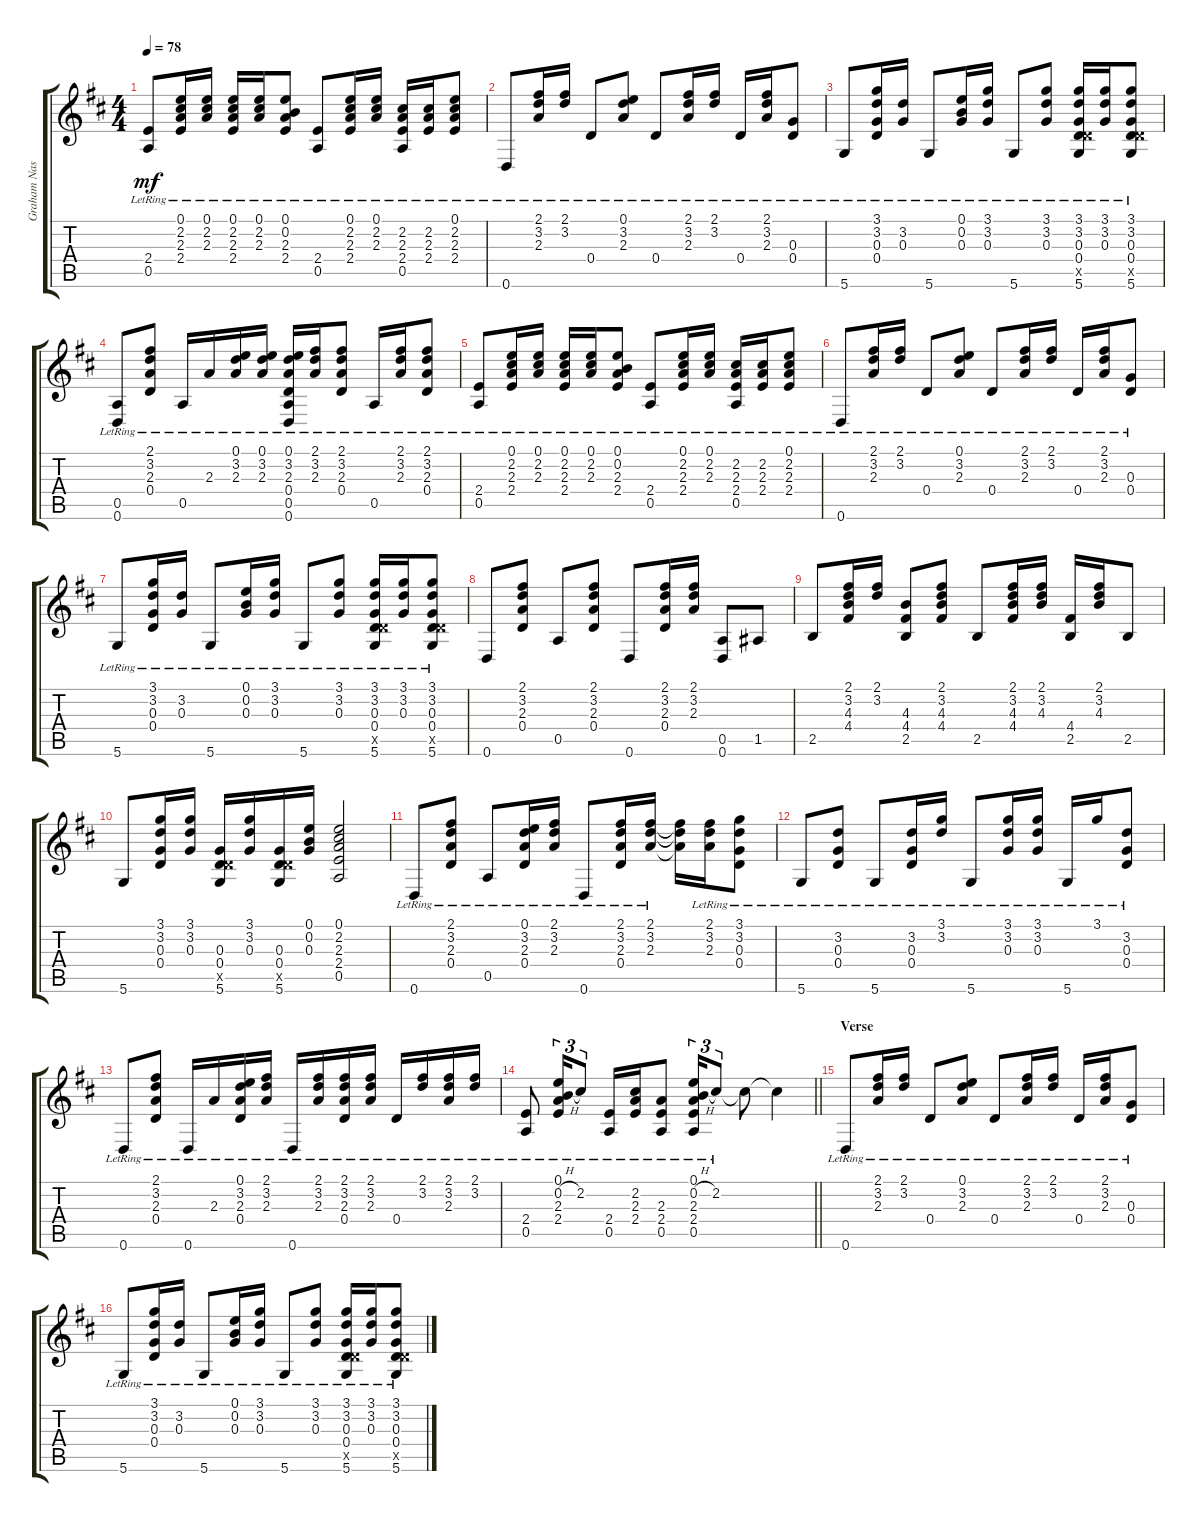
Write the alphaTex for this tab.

\track ("Graham Nash (rhy.)" "Graham Nas") {instrument acousticguitarsteel}
\staff {score tabs}
\tuning (E4 B3 G3 D3 A2 D2) {hide}
\ts (4 4)
\tempo 78
\clef g2
\ks d
(2.4{lr} 0.5{lr}).8{dy mf} (0.1{lr} 2.2{lr} 2.3{lr} 2.4{lr}).16 (0.1{lr} 2.2{lr} 2.3{lr}).16 (0.1{lr} 2.2{lr} 2.3{lr} 2.4{lr}).16 (0.1{lr} 2.2{lr} 2.3{lr}).16 (0.1{lr} 0.2{lr} 2.3{lr} 2.4{lr}).8 (2.4{lr} 0.5{lr}).8 (0.1{lr} 2.2{lr} 2.3{lr} 2.4{lr}).16 (0.1{lr} 2.2{lr} 2.3{lr}).16 (2.2{lr} 2.3{lr} 2.4{lr} 0.5{lr}).16 (2.2{lr} 2.3{lr} 2.4{lr}).16 (0.1{lr} 2.2{lr} 2.3{lr} 2.4{lr}).8 |
0.6{lr}.8 (2.1{lr} 3.2{lr} 2.3{lr}).16 (2.1{lr} 3.2{lr}).16 0.4{lr}.8 (0.1{lr} 3.2{lr} 2.3{lr}).8{beam split} 0.4{lr}.8{beam merge} (2.1{lr} 3.2{lr} 2.3{lr}).16 (2.1{lr} 3.2{lr}).16{beam split} 0.4{lr}.16{beam merge} (2.1{lr} 3.2{lr} 2.3{lr}).16 (0.3{lr} 0.4{lr}).8 |
5.6{lr}.8 (3.1{lr} 3.2{lr} 0.3{lr} 0.4{lr}).16 (3.2{lr} 0.3{lr}).16 5.6{lr}.8 (0.1{lr} 0.2{lr} 0.3{lr}).16 (3.1{lr} 3.2{lr} 0.3{lr}).16 5.6{lr}.8 (3.1{lr} 3.2{lr} 0.3{lr}).8 (3.1{lr} 3.2{lr} 0.3{lr} 0.4{lr} 5.5{x} 5.6{lr}).16 (3.1{lr} 3.2{lr} 0.3{lr}).16 (3.1{lr} 3.2{lr} 0.3{lr} 0.4{lr} 5.5{x} 5.6{lr}).8 |
(0.5{lr} 0.6{lr}).8 (2.1{lr} 3.2{lr} 2.3{lr} 0.4{lr}).8 0.5{lr}.16 2.3{lr}.16 (0.1{lr} 3.2{lr} 2.3{lr}).16 (0.1{lr} 3.2{lr} 2.3{lr}).16 (0.1{lr} 3.2{lr} 2.3{lr} 0.4{lr} 0.5{lr} 0.6{lr}).16 (2.1{lr} 3.2{lr} 2.3{lr}).16 (2.1{lr} 3.2{lr} 2.3{lr} 0.4{lr}).8 0.5{lr}.16 (2.1{lr} 3.2{lr} 2.3{lr}).16 (2.1{lr} 3.2{lr} 2.3{lr} 0.4{lr}).8 |
(2.4{lr} 0.5{lr}).8 (0.1{lr} 2.2{lr} 2.3{lr} 2.4{lr}).16 (0.1{lr} 2.2{lr} 2.3{lr}).16 (0.1{lr} 2.2{lr} 2.3{lr} 2.4{lr}).16 (0.1{lr} 2.2{lr} 2.3{lr}).16 (0.1{lr} 0.2{lr} 2.3{lr} 2.4{lr}).8 (2.4{lr} 0.5{lr}).8 (0.1{lr} 2.2{lr} 2.3{lr} 2.4{lr}).16 (0.1{lr} 2.2{lr} 2.3{lr}).16 (2.2{lr} 2.3{lr} 2.4{lr} 0.5{lr}).16 (2.2{lr} 2.3{lr} 2.4{lr}).16 (0.1{lr} 2.2{lr} 2.3{lr} 2.4{lr}).8 |
0.6{lr}.8 (2.1{lr} 3.2{lr} 2.3{lr}).16 (2.1{lr} 3.2{lr}).16 0.4{lr}.8 (0.1{lr} 3.2{lr} 2.3{lr}).8{beam split} 0.4{lr}.8{beam merge} (2.1{lr} 3.2{lr} 2.3{lr}).16 (2.1{lr} 3.2{lr}).16{beam split} 0.4{lr}.16{beam merge} (2.1{lr} 3.2{lr} 2.3{lr}).16 (0.3{lr} 0.4{lr}).8 |
5.6{lr}.8 (3.1{lr} 3.2{lr} 0.3{lr} 0.4{lr}).16 (3.2{lr} 0.3{lr}).16 5.6{lr}.8 (0.1{lr} 0.2{lr} 0.3{lr}).16 (3.1{lr} 3.2{lr} 0.3{lr}).16 5.6{lr}.8 (3.1{lr} 3.2{lr} 0.3{lr}).8 (3.1{lr} 3.2{lr} 0.3{lr} 0.4{lr} 5.5{x} 5.6{lr}).16 (3.1{lr} 3.2{lr} 0.3{lr}).16 (3.1{lr} 3.2{lr} 0.3{lr} 0.4{lr} 5.5{x} 5.6{lr}).8 |
0.6.8 (2.1 3.2 2.3 0.4).8 0.5.8 (2.1 3.2 2.3 0.4).8 0.6.8 (2.1 3.2 2.3 0.4).16 (2.1 3.2 2.3).16 (0.5 0.6).8 1.5.8 |
2.5.8 (2.1 3.2 4.3 4.4).16 (2.1 3.2).16 (4.3 4.4 2.5).8 (2.1 3.2 4.3 4.4).8 2.5.8 (2.1 3.2 4.3 4.4).16 (2.1 3.2 4.3).16 (4.4 2.5).16 (2.1 3.2 4.3).16 2.5.8 |
5.6.8 (3.1 3.2 0.3 0.4).16 (3.1 3.2 0.3).16 (0.3 0.4 5.5{x} 5.6).16 (3.1 3.2 0.3).16 (0.3 0.4 5.5{x} 5.6).16 (0.1 0.2 0.3).16 (0.1 2.2 2.3 2.4 0.5).2 |
0.6{lr}.8 (2.1{lr} 3.2{lr} 2.3{lr} 0.4{lr}).8 0.5{lr}.8 (0.1{lr} 3.2{lr} 2.3{lr} 0.4{lr}).16 (2.1{lr} 3.2{lr} 2.3{lr}).16 0.6{lr}.8 (2.1{lr} 3.2{lr} 2.3{lr} 0.4{lr}).16 (2.1{lr} 3.2{lr} 2.3{lr}).16 (2.1{t} 3.2{t} 2.3{t}).16 (2.1{lr} 3.2{lr} 2.3{lr}).16 (3.1{lr} 3.2{lr} 0.3{lr} 0.4{lr}).8 |
5.6{lr}.8 (3.2{lr} 0.3{lr} 0.4{lr}).8 5.6{lr}.8 (3.2{lr} 0.3{lr} 0.4{lr}).16 (3.1{lr} 3.2{lr}).16 5.6{lr}.8 (3.1{lr} 3.2{lr} 0.3{lr}).16 (3.1{lr} 3.2{lr} 0.3{lr}).16 5.6{lr}.16 3.1{lr}.16 (3.2{lr} 0.3{lr} 0.4{lr}).8 |
0.6{lr}.8 (2.1{lr} 3.2{lr} 2.3{lr} 0.4{lr}).8 0.6{lr}.16 2.3{lr}.16 (0.1{lr} 3.2{lr} 2.3{lr} 0.4{lr}).16 (2.1{lr} 3.2{lr} 2.3{lr}).16 0.6{lr}.16 (2.1{lr} 3.2{lr} 2.3{lr}).16 (2.1{lr} 3.2{lr} 2.3{lr} 0.4{lr}).16 (2.1{lr} 3.2{lr} 2.3{lr}).16 0.4{lr}.16 (2.1{lr} 3.2{lr}).16 (2.1{lr} 3.2{lr} 2.3{lr}).16 (2.1{lr} 3.2{lr}).16 |
\barLineRight lightlight
(2.4{lr} 0.5{lr}).8 (0.1{lr} 0.2{h lr} 2.3{lr} 2.4{lr}).16{tu (3 2)} 2.2{lr}.8{tu (3 2) beam split} (2.4{lr} 0.5{lr}).16{beam merge} (2.2{lr} 2.3{lr} 2.4{lr}).16 (2.3{lr} 2.4{lr} 0.5{lr}).8{beam split} (0.1{lr} 0.2{h lr} 2.3{lr} 2.4{lr} 0.5{lr}).16{tu (3 2) beam merge} 2.2{lr}.8{tu (3 2)} 2.2{t}.8 2.2{t}.4 |
\section ("" "Verse")
0.6{lr}.8 (2.1{lr} 3.2{lr} 2.3{lr}).16 (2.1{lr} 3.2{lr}).16 0.4{lr}.8 (0.1{lr} 3.2{lr} 2.3{lr}).8{beam split} 0.4{lr}.8{beam merge} (2.1{lr} 3.2{lr} 2.3{lr}).16 (2.1{lr} 3.2{lr}).16{beam split} 0.4{lr}.16{beam merge} (2.1{lr} 3.2{lr} 2.3{lr}).16 (0.3{lr} 0.4{lr}).8 |
5.6{lr}.8 (3.1{lr} 3.2{lr} 0.3{lr} 0.4{lr}).16 (3.2{lr} 0.3{lr}).16 5.6{lr}.8 (0.1{lr} 0.2{lr} 0.3{lr}).16 (3.1{lr} 3.2{lr} 0.3{lr}).16 5.6{lr}.8 (3.1{lr} 3.2{lr} 0.3{lr}).8 (3.1{lr} 3.2{lr} 0.3{lr} 0.4{lr} 5.5{x} 5.6{lr}).16 (3.1{lr} 3.2{lr} 0.3{lr}).16 (3.1{lr} 3.2{lr} 0.3{lr} 0.4{lr} 5.5{x} 5.6{lr}).8
